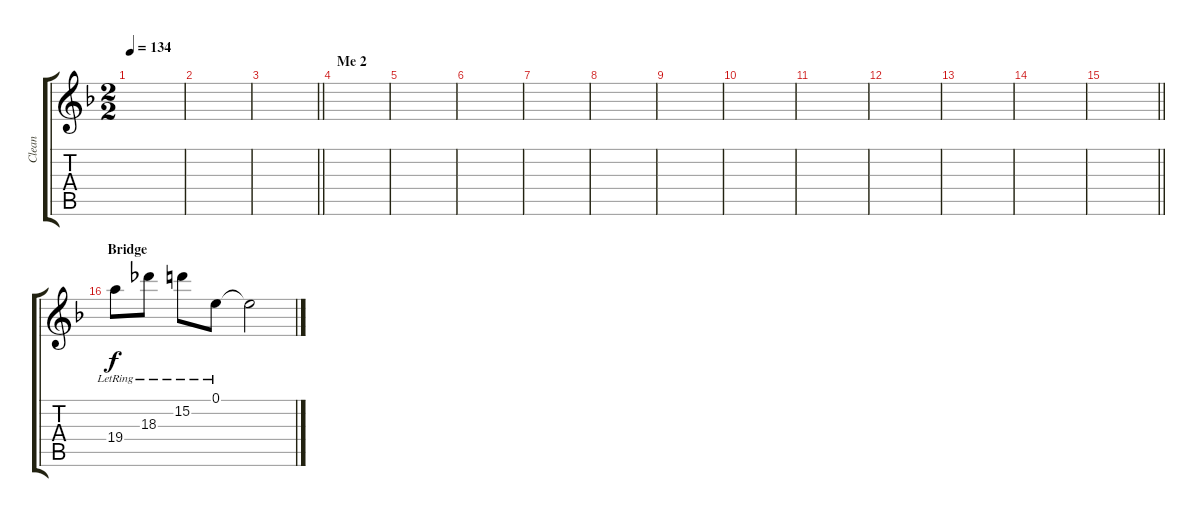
\track ("Clean" "Clean") {instrument electricguitarjazz}
\staff {score tabs}
\tuning (E4 B3 G3 D3 A2 E2) {hide}
\ts (2 2)
\tempo 134
\clef g2
\ks f
|
|
\barLineRight lightlight
|
\section ("" "Me 2")
|
|
|
|
|
|
|
|
|
|
|
\barLineRight lightlight
|
\section ("" "Bridge")
19.4{lr}.8 18.3{lr}.8 15.2{lr}.8 0.1{lr}.8 0.1{t}.2
